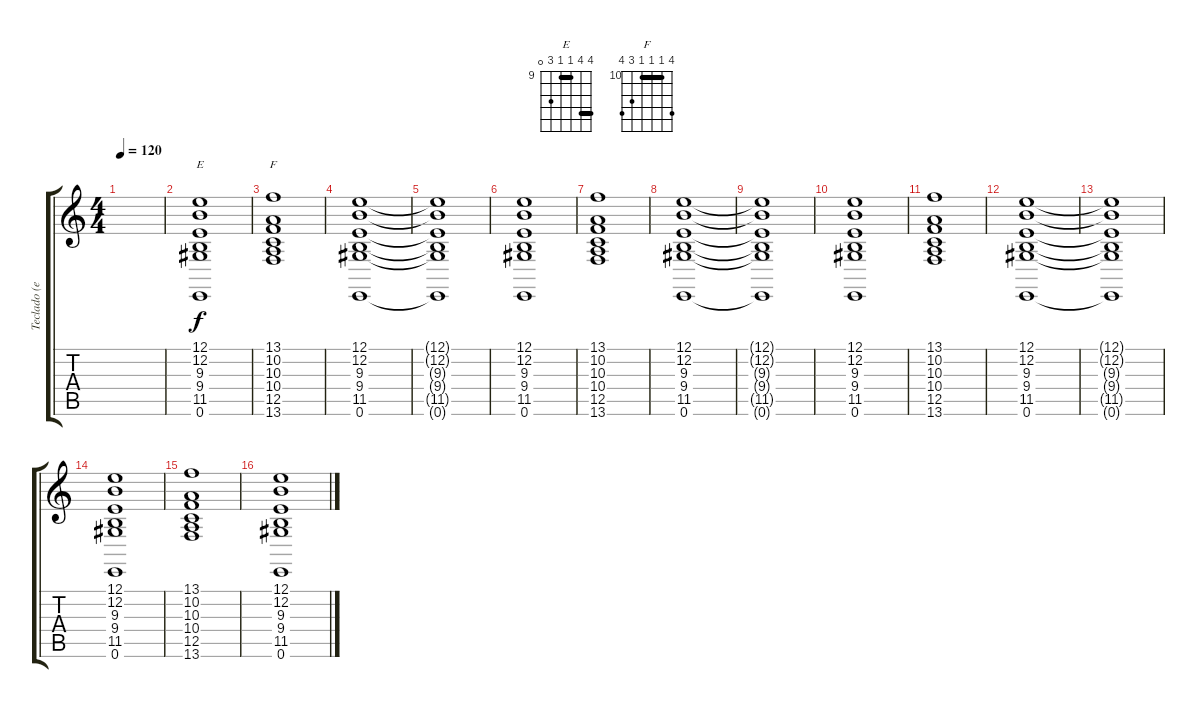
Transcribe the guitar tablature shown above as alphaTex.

\track ("Teclado (efecto)" "Teclado (e") {instrument fx3crystal}
\staff {score tabs}
\tuning (E4 B3 G3 D3 A2 E2) {hide}
\chord ("E" 12 12 9 9 11 0) {firstfret 9 barre (9 12)}
\chord ("F" 13 10 10 10 12 13) {firstfret 10 barre 10}
\ts (4 4)
\tempo 120
\clef g2
\ks c
|
(12.1 12.2 9.3 9.4 11.5 0.6).1{ch "E"} |
(13.1 10.2 10.3 10.4 12.5 13.6).1{ch "F"} |
(12.1 12.2 9.3 9.4 11.5 0.6).1 |
(12.1{t} 12.2{t} 9.3{t} 9.4{t} 11.5{t} 0.6{t}).1 |
(12.1 12.2 9.3 9.4 11.5 0.6).1 |
(13.1 10.2 10.3 10.4 12.5 13.6).1 |
(12.1 12.2 9.3 9.4 11.5 0.6).1 |
(12.1{t} 12.2{t} 9.3{t} 9.4{t} 11.5{t} 0.6{t}).1 |
(12.1 12.2 9.3 9.4 11.5 0.6).1 |
(13.1 10.2 10.3 10.4 12.5 13.6).1 |
(12.1 12.2 9.3 9.4 11.5 0.6).1 |
(12.1{t} 12.2{t} 9.3{t} 9.4{t} 11.5{t} 0.6{t}).1 |
(12.1 12.2 9.3 9.4 11.5 0.6).1 |
(13.1 10.2 10.3 10.4 12.5 13.6).1 |
(12.1 12.2 9.3 9.4 11.5 0.6).1
